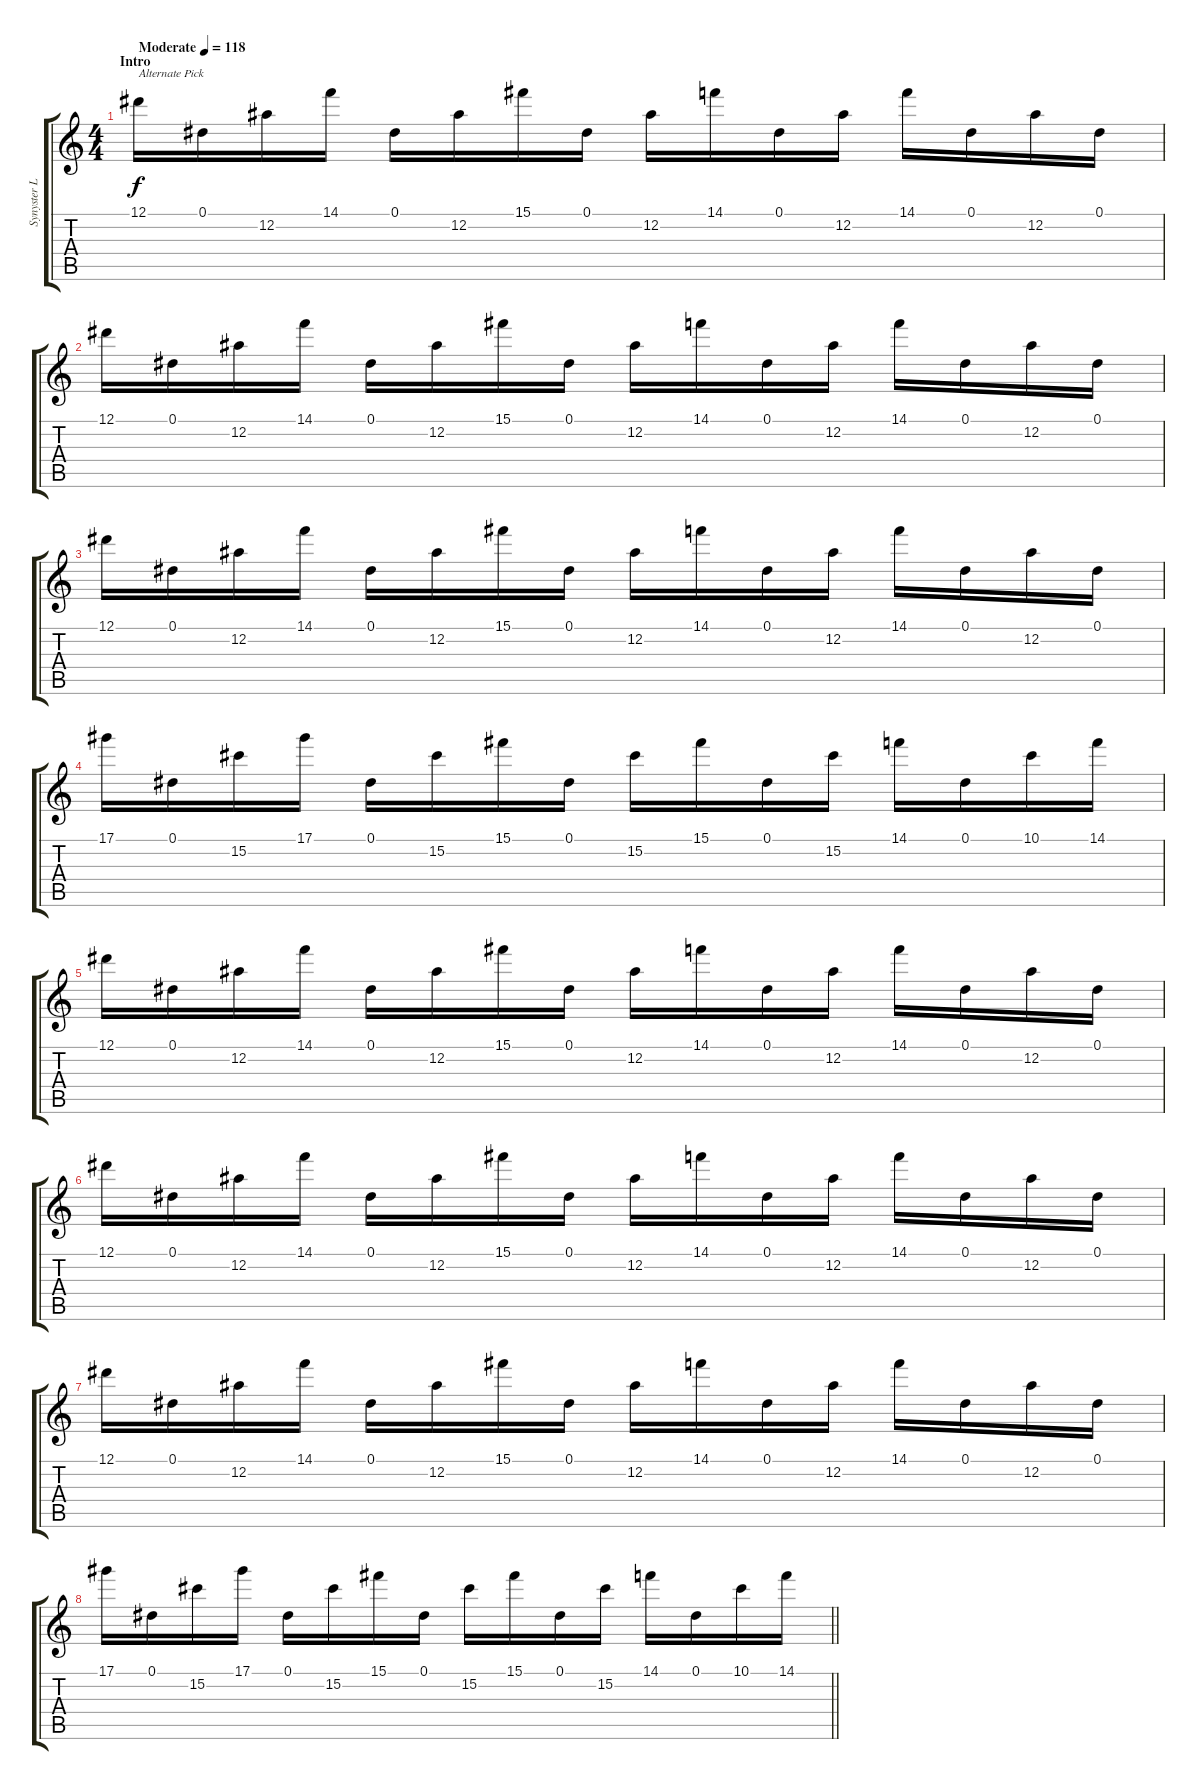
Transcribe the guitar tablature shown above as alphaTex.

\track ("Synyster Lead" "Synyster L") {instrument overdrivenguitar}
\staff {score tabs}
\tuning (Eb4 Bb3 Gb3 Db3 Ab2 Db2) {hide}
\ts (4 4)
\section ("" "Intro")
\tempo (118 "Moderate")
\clef g2
\ks c
12.1.16{txt "Alternate Pick " dy f instrument overdrivenguitar} 0.1.16 12.2.16 14.1.16 0.1.16 12.2.16 15.1.16 0.1.16 12.2.16 14.1.16 0.1.16 12.2.16 14.1.16 0.1.16 12.2.16 0.1.16 |
12.1.16 0.1.16 12.2.16 14.1.16 0.1.16 12.2.16 15.1.16 0.1.16 12.2.16 14.1.16 0.1.16 12.2.16 14.1.16 0.1.16 12.2.16 0.1.16 |
12.1.16 0.1.16 12.2.16 14.1.16 0.1.16 12.2.16 15.1.16 0.1.16 12.2.16 14.1.16 0.1.16 12.2.16 14.1.16 0.1.16 12.2.16 0.1.16 |
17.1.16 0.1.16 15.2.16 17.1.16 0.1.16 15.2.16 15.1.16 0.1.16 15.2.16 15.1.16 0.1.16 15.2.16 14.1.16 0.1.16 10.1.16 14.1.16 |
12.1.16 0.1.16 12.2.16 14.1.16 0.1.16 12.2.16 15.1.16 0.1.16 12.2.16 14.1.16 0.1.16 12.2.16 14.1.16 0.1.16 12.2.16 0.1.16 |
12.1.16 0.1.16 12.2.16 14.1.16 0.1.16 12.2.16 15.1.16 0.1.16 12.2.16 14.1.16 0.1.16 12.2.16 14.1.16 0.1.16 12.2.16 0.1.16 |
12.1.16 0.1.16 12.2.16 14.1.16 0.1.16 12.2.16 15.1.16 0.1.16 12.2.16 14.1.16 0.1.16 12.2.16 14.1.16 0.1.16 12.2.16 0.1.16 |
\barLineRight lightlight
17.1.16 0.1.16 15.2.16 17.1.16 0.1.16 15.2.16 15.1.16 0.1.16 15.2.16 15.1.16 0.1.16 15.2.16 14.1.16 0.1.16 10.1.16 14.1.16
